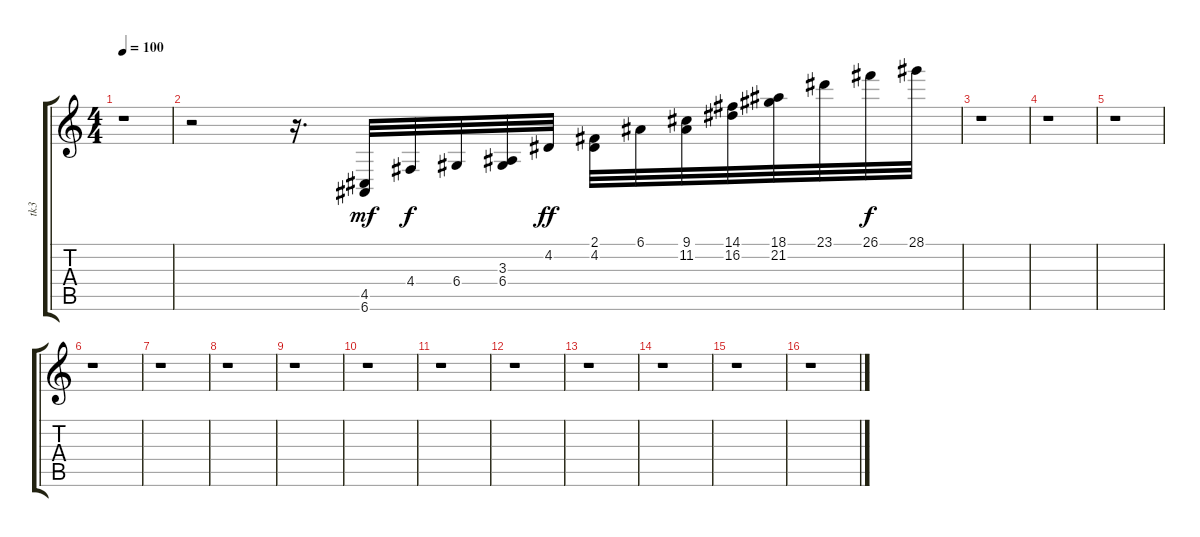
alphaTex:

\track ("tk3" "tk3") {instrument acousticgrandpiano}
\staff {score tabs}
\tuning (E4 B3 G3 D3 A2 E2) {hide}
\ts (4 4)
\tempo 100
\clef g2
\ks c
r.1{dy f} |
r.2 r.16{d} (4.5 6.6).32{dy mf} 4.4.32{dy f} 6.4.32 (3.3 6.4).32 4.2.32{dy ff} (2.1 4.2).32 6.1.32 (9.1 11.2).32 (14.1 16.2).32 (18.1 21.2).32 23.1.32 26.1.32{dy f} 28.1.32 |
r.1 |
r.1 |
r.1 |
r.1 |
r.1 |
r.1 |
r.1 |
r.1 |
r.1 |
r.1 |
r.1 |
r.1 |
r.1 |
r.1
